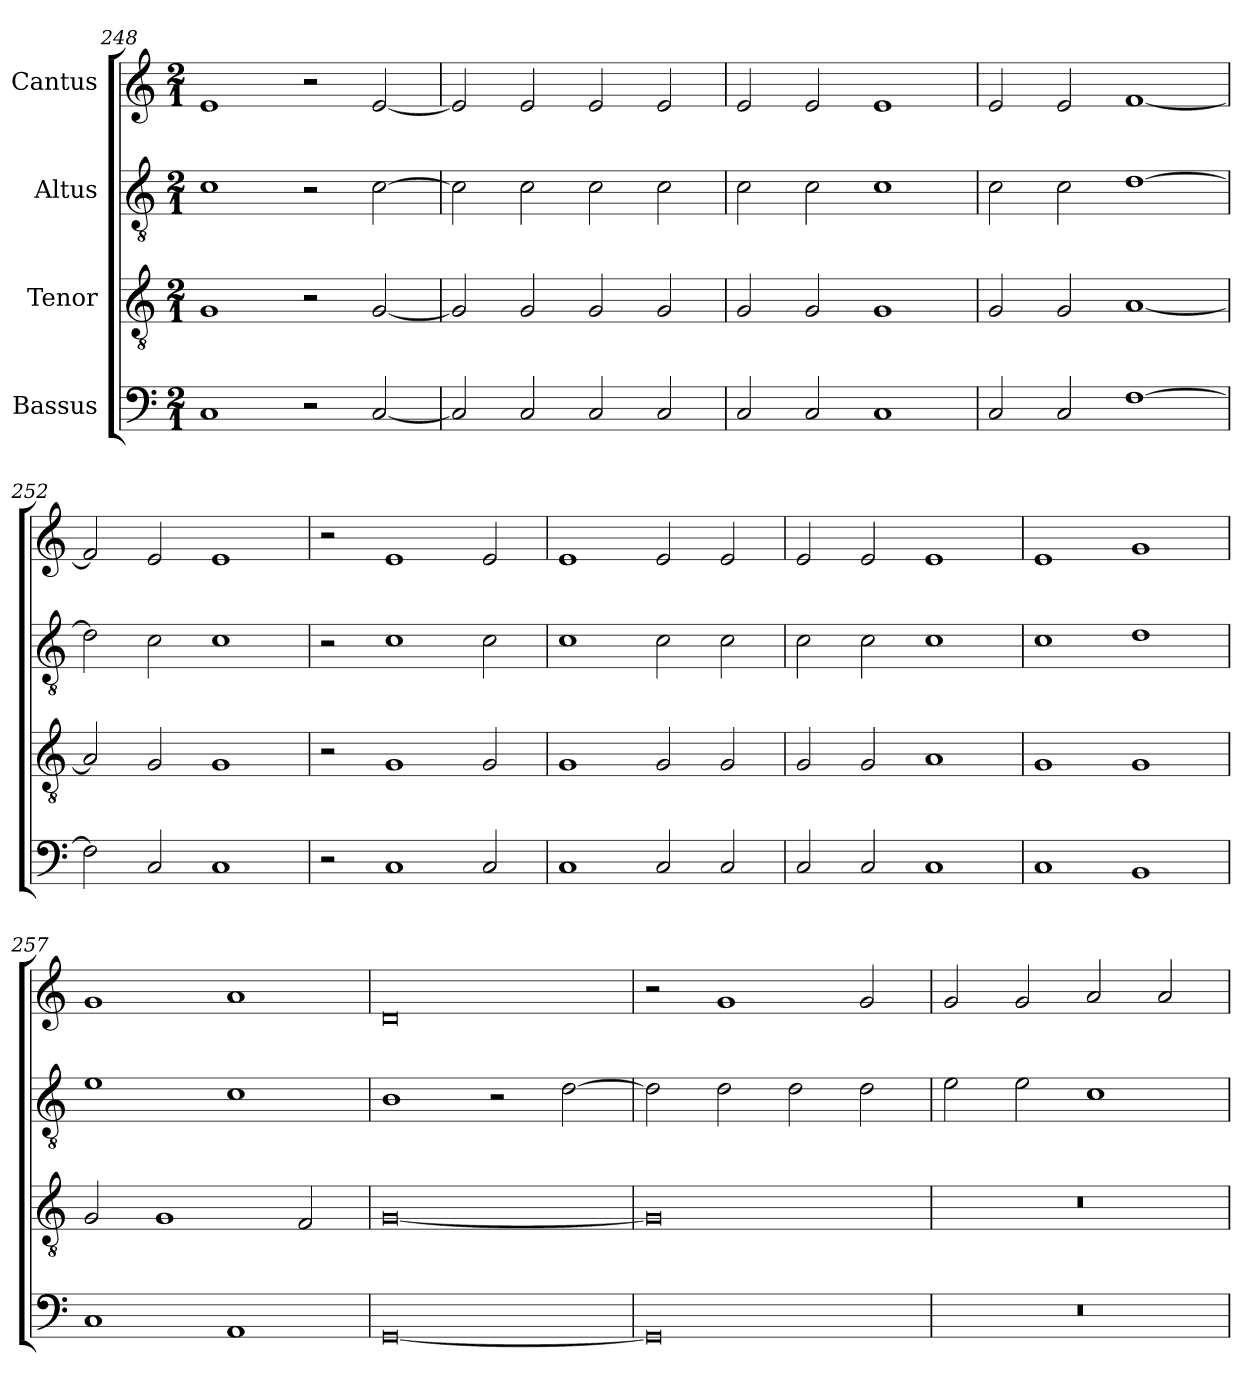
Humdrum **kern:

**kern	**kern	**kern	**kern
*part4	*part3	*part2	*part1
*staff4	*staff3	*staff2	*staff1
*I"Bassus	*I"Tenor	*I"Altus	*I"Cantus
*clefF4	*clefGv2	*clefGv2	*clefG2
*	*ITrd7c12	*ITrd7c12	*
*k[]	*k[]	*k[]	*k[]
*C:	*C:	*C:	*C:
*M2/1	*M2/1	*M2/1	*M2/1
=248	=248	=248	=248
1Ci	1GGi	1Ci	1ei
2r	2r	2r	2r
[<2Ci/	[<2GGi/	[>2Ci\	[<2ei/
=249	=249	=249	=249
2Ci/]	2GGi/]	2Ci\]	2ei/]
2Ci/	2GGi/	2Ci\	2ei/
2Ci/	2GGi/	2Ci\	2ei/
2Ci/	2GGi/	2Ci\	2ei/
!!LO:LB:g=z
=250	=250	=250	=250
2Ci/	2GGi/	2Ci\	2ei/
2Ci/	2GGi/	2Ci\	2ei/
1Ci	1GGi	1Ci	1ei
=251	=251	=251	=251
2Ci/	2GGi/	2Ci\	2ei/
2Ci/	2GGi/	2Ci\	2ei/
[>1Fi	[<1AAi	[>1Di	[<1fi
=252	=252	=252	=252
2Fi\]	2AAi/]	2Di\]	2fi/]
2Ci/	2GGi/	2Ci\	2ei/
1Ci	1GGi	1Ci	1ei
=253	=253	=253	=253
2r	2r	2r	2r
1Ci	1GGi	1Ci	1ei
2Ci/	2GGi/	2Ci\	2ei/
=254	=254	=254	=254
1Ci	1GGi	1Ci	1ei
2Ci/	2GGi/	2Ci\	2ei/
2Ci/	2GGi/	2Ci\	2ei/
=255	=255	=255	=255
2Ci/	2GGi/	2Ci\	2ei/
2Ci/	2GGi/	2Ci\	2ei/
1Ci	1AAi	1Ci	1ei
!!LO:LB:g=z
=256	=256	=256	=256
1Ci	1GGi	1Ci	1ei
1BBi	1GGi	1Di	1gi
=257	=257	=257	=257
1Ci	2GGi/	1Ei	1gi
.	1GGi	.	.
1AAi	.	1Ci	1ai
.	2FFi/	.	.
=258	=258	=258	=258
[<0GGi	[<0GGi	1BBi	0di
.	.	2r	.
.	.	[>2Di\	.
=259	=259	=259	=259
0GGi]	0GGi]	2Di\]	2r
.	.	2Di\	1gi
.	.	2Di\	.
.	.	2Di\	2gi/
=260	=260	=260	=260
!LO:N:vis=1	!LO:N:vis=1	!	!
0r	0r	2Ei\	2gi/
.	.	2Ei\	2gi/
.	.	1Ci	2ai/
.	.	.	2ai/
=	=	=	=
*-	*-	*-	*-
